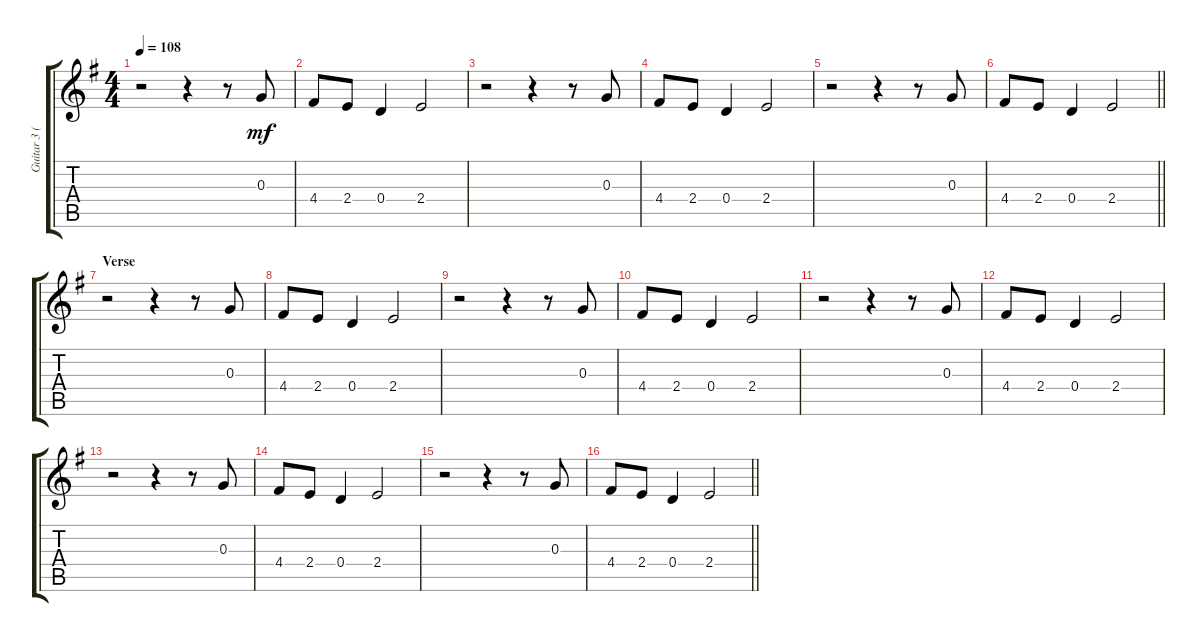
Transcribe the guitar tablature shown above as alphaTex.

\track ("Guitar 3 (Clean)" "Guitar 3 (") {instrument electricguitarclean}
\staff {score tabs}
\tuning (E4 B3 G3 D3 A2 E2) {hide}
\ts (4 4)
\tempo 108
\clef g2
\ks g
r.2{dy mf} r.4 r.8 0.3.8 |
4.4.8 2.4.8 0.4.4 2.4.2 |
r.2 r.4 r.8 0.3.8 |
4.4.8 2.4.8 0.4.4 2.4.2 |
r.2 r.4 r.8 0.3.8 |
\barLineRight lightlight
4.4.8 2.4.8 0.4.4 2.4.2 |
\section ("" "Verse")
r.2 r.4 r.8 0.3.8 |
4.4.8 2.4.8 0.4.4 2.4.2 |
r.2 r.4 r.8 0.3.8 |
4.4.8 2.4.8 0.4.4 2.4.2 |
r.2 r.4 r.8 0.3.8 |
4.4.8 2.4.8 0.4.4 2.4.2 |
r.2 r.4 r.8 0.3.8 |
4.4.8 2.4.8 0.4.4 2.4.2 |
r.2 r.4 r.8 0.3.8 |
\barLineRight lightlight
4.4.8 2.4.8 0.4.4 2.4.2
